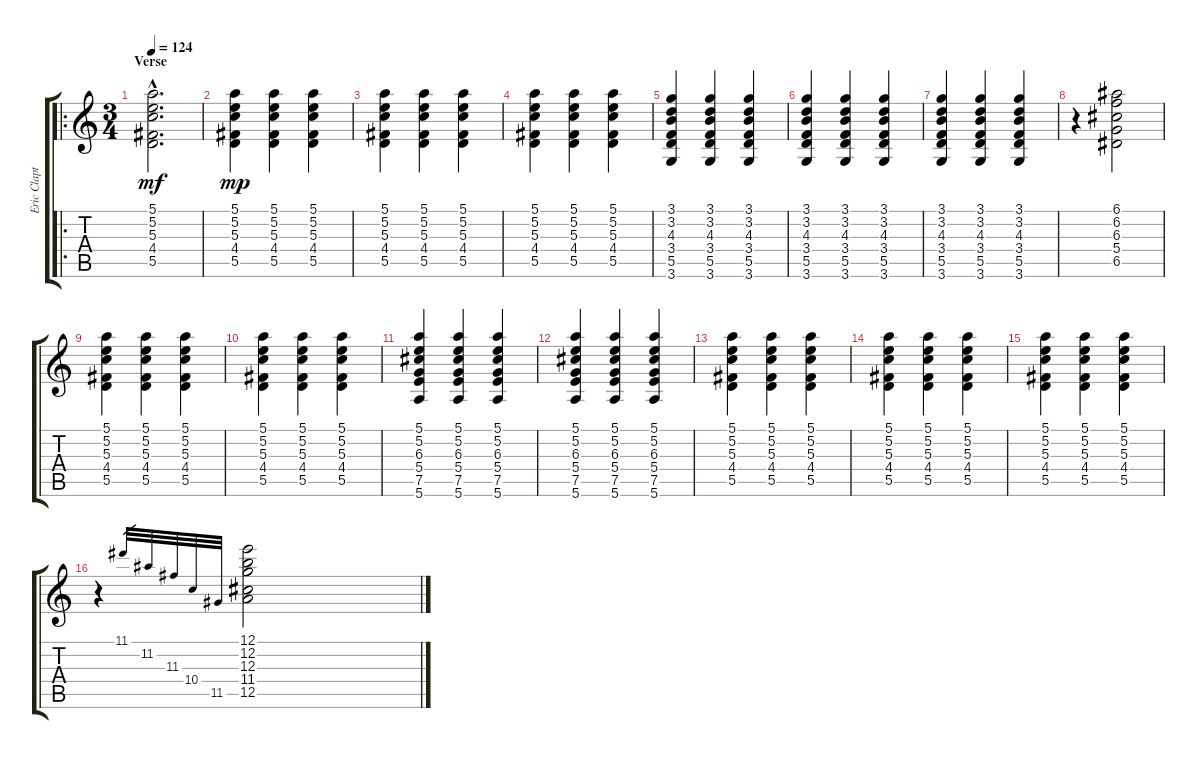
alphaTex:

\track ("Eric Clapton Guitar I" "Eric Clapt") {instrument overdrivenguitar}
\staff {score tabs}
\tuning (E4 B3 G3 D3 A2 E2) {hide}
\ro
\ts (3 4)
\section ("" "Verse")
\tempo 124
\clef g2
\ks c
(5.1{hac} 5.2{hac} 5.3{hac} 4.4{hac} 5.5{hac}).2{d dy mf} |
(5.1 5.2 5.3 4.4 5.5).4{dy mp} (5.1 5.2 5.3 4.4 5.5).4 (5.1 5.2 5.3 4.4 5.5).4 |
(5.1 5.2 5.3 4.4 5.5).4 (5.1 5.2 5.3 4.4 5.5).4 (5.1 5.2 5.3 4.4 5.5).4 |
(5.1 5.2 5.3 4.4 5.5).4 (5.1 5.2 5.3 4.4 5.5).4 (5.1 5.2 5.3 4.4 5.5).4 |
(3.1 3.2 4.3 3.4 5.5 3.6).4 (3.1 3.2 4.3 3.4 5.5 3.6).4 (3.1 3.2 4.3 3.4 5.5 3.6).4 |
(3.1 3.2 4.3 3.4 5.5 3.6).4 (3.1 3.2 4.3 3.4 5.5 3.6).4 (3.1 3.2 4.3 3.4 5.5 3.6).4 |
(3.1 3.2 4.3 3.4 5.5 3.6).4 (3.1 3.2 4.3 3.4 5.5 3.6).4 (3.1 3.2 4.3 3.4 5.5 3.6).4 |
r.4 (6.1 6.2 6.3 5.4 6.5).2 |
(5.1 5.2 5.3 4.4 5.5).4 (5.1 5.2 5.3 4.4 5.5).4 (5.1 5.2 5.3 4.4 5.5).4 |
(5.1 5.2 5.3 4.4 5.5).4 (5.1 5.2 5.3 4.4 5.5).4 (5.1 5.2 5.3 4.4 5.5).4 |
(5.1 5.2 6.3 5.4 7.5 5.6).4 (5.1 5.2 6.3 5.4 7.5 5.6).4 (5.1 5.2 6.3 5.4 7.5 5.6).4 |
(5.1 5.2 6.3 5.4 7.5 5.6).4 (5.1 5.2 6.3 5.4 7.5 5.6).4 (5.1 5.2 6.3 5.4 7.5 5.6).4 |
(5.1 5.2 5.3 4.4 5.5).4 (5.1 5.2 5.3 4.4 5.5).4 (5.1 5.2 5.3 4.4 5.5).4 |
(5.1 5.2 5.3 4.4 5.5).4 (5.1 5.2 5.3 4.4 5.5).4 (5.1 5.2 5.3 4.4 5.5).4 |
(5.1 5.2 5.3 4.4 5.5).4 (5.1 5.2 5.3 4.4 5.5).4 (5.1 5.2 5.3 4.4 5.5).4 |
r.4 11.1.32{gr} 11.2.32{gr} 11.3.32{gr} 10.4.32{gr} 11.5.32{gr} (12.1{sl} 12.2{sl} 12.3{sl} 11.4{sl} 12.5{sl}).2
